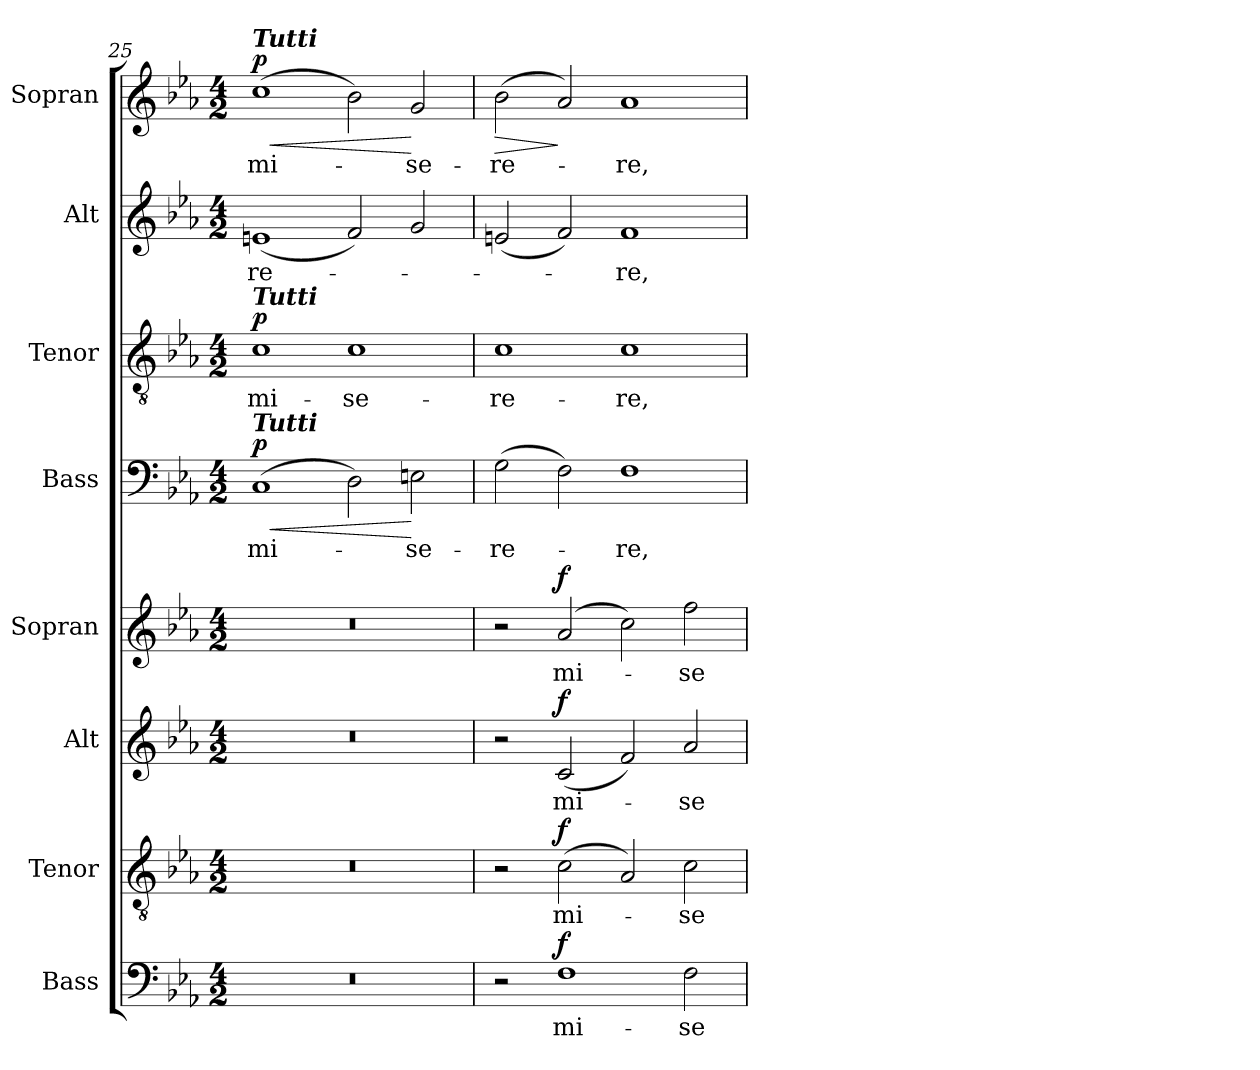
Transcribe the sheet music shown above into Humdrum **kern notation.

**kern	**text	**dynam	**kern	**text	**dynam	**kern	**text	**dynam	**kern	**text	**dynam	**kern	**text	**dynam	**kern	**text	**dynam	**kern	**text	**kern	**text	**dynam
*part8	*part8	*part8	*part7	*part7	*part7	*part6	*part6	*part6	*part5	*part5	*part5	*part4	*part4	*part4	*part3	*part3	*part3	*part2	*part2	*part1	*part1	*part1
*staff8	*staff8	*staff8	*staff7	*staff7	*staff7	*staff6	*staff6	*staff6	*staff5	*staff5	*staff5	*staff4	*staff4	*staff4	*staff3	*staff3	*staff3	*staff2	*staff2	*staff1	*staff1	*staff1
*I"Bass	*	*	*I"Tenor	*	*	*I"Alt	*	*	*I"Sopran	*	*	*I"Bass	*	*	*I"Tenor	*	*	*I"Alt	*	*I"Sopran	*	*
*I'B.	*	*	*I'T.	*	*	*I'A.	*	*	*I'S.	*	*	*I'B.	*	*	*I'T.	*	*	*I'A.	*	*I'S.	*	*
*clefF4	*	*	*clefGv2	*	*	*clefG2	*	*	*clefG2	*	*	*clefF4	*	*	*clefGv2	*	*	*clefG2	*	*clefG2	*	*
*k[b-e-a-]	*	*	*k[b-e-a-]	*	*	*k[b-e-a-]	*	*	*k[b-e-a-]	*	*	*k[b-e-a-]	*	*	*k[b-e-a-]	*	*	*k[b-e-a-]	*	*k[b-e-a-]	*	*
*E-:	*	*	*E-:	*	*	*E-:	*	*	*E-:	*	*	*E-:	*	*	*E-:	*	*	*E-:	*	*E-:	*	*
*M4/2	*	*	*M4/2	*	*	*M4/2	*	*	*M4/2	*	*	*M4/2	*	*	*M4/2	*	*	*M4/2	*	*M4/2	*	*
=25	=25	=25	=25	=25	=25	=25	=25	=25	=25	=25	=25	=25	=25	=25	=25	=25	=25	=25	=25	=25	=25	=25
!	!	!	!	!	!	!	!	!	!	!	!	!	!	!	!	!	!	!	!	!LO:TX:a:Bi:t=Tutti	!	!
!	!	!	!	!	!	!	!	!	!	!	!	!	!	!	!LO:TX:a:Bi:t=Tutti	!	!	!	!	!	!	!
!	!	!	!	!	!	!	!	!	!	!	!	!LO:TX:a:Bi:t=Tutti	!	!	!	!	!	!	!	!	!	!
!	!	!	!	!	!	!	!	!	!	!	!	!	!LO:LY:b	!LO:HP:b	!	!LO:LY:b	!	!	!LO:LY:b	!	!LO:LY:b	!LO:HP:b
!	!	!	!	!	!	!	!	!	!	!	!	!	!	!LO:DY:n=1:a	!	!	!LO:DY:a	!	!	!	!	!LO:DY:n=1:a
0r	.	.	0r	.	.	0r	.	.	0r	.	.	(>1C	mi-	< p	1c	mi-	p	(<1en	-re-	(>1cc	mi-	< p
!	!	!	!	!	!	!	!	!	!	!	!	!	!	!	!	!LO:LY:b	!	!	!	!	!	!
.	.	.	.	.	.	.	.	.	.	.	.	2D\)	.	.	1c	-se-	.	2f/)	.	2b-\)	.	.
!	!	!	!	!	!	!	!	!	!	!	!	!	!LO:LY:b	!	!	!	!	!	!	!	!LO:LY:b	!
.	.	.	.	.	.	.	.	.	.	.	.	2En\	-se-	[	.	.	.	2g/	.	2g/	-se-	[
!!LO:LB:g=z
=26	=26	=26	=26	=26	=26	=26	=26	=26	=26	=26	=26	=26	=26	=26	=26	=26	=26	=26	=26	=26	=26	=26
!	!	!	!	!	!	!	!	!	!	!	!	!	!LO:LY:b	!	!	!LO:LY:b	!	!	!	!	!LO:LY:b	!LO:HP:b
2r	.	.	2r	.	.	2r	.	.	2r	.	.	(>2G\	-re-	.	1c	-re-	.	(<2en/	.	(>2b-\	-re-	>
!	!LO:LY:b	!LO:DY:a	!	!LO:LY:b	!LO:DY:a	!	!LO:LY:b	!LO:DY:a	!	!LO:LY:b	!LO:DY:a	!	!	!	!	!	!	!	!	!	!	!
1F	mi-	f	(>2c\	mi-	f	(<2c/	mi-	f	(2a-/	mi-	f	2F\)	.	.	.	.	.	2f/)	.	2a-/)	.	]
!	!	!	!	!	!	!	!	!	!	!	!	!	!LO:LY:b	!	!	!LO:LY:b	!	!	!LO:LY:b	!	!LO:LY:b	!
.	.	.	2A-/)	.	.	2f/)	.	.	2cc\)	.	.	1F	-re,	.	1c	-re,	.	1f	-re,	1a-	-re,	.
!	!LO:LY:b	!	!	!LO:LY:b	!	!	!LO:LY:b	!	!	!LO:LY:b	!	!	!	!	!	!	!	!	!	!	!	!
2F\	-se-	.	2c\	-se-	.	2a-/	-se-	.	2ff\	-se-	.	.	.	.	.	.	.	.	.	.	.	.
=	=	=	=	=	=	=	=	=	=	=	=	=	=	=	=	=	=	=	=	=	=	=
*-	*-	*-	*-	*-	*-	*-	*-	*-	*-	*-	*-	*-	*-	*-	*-	*-	*-	*-	*-	*-	*-	*-
